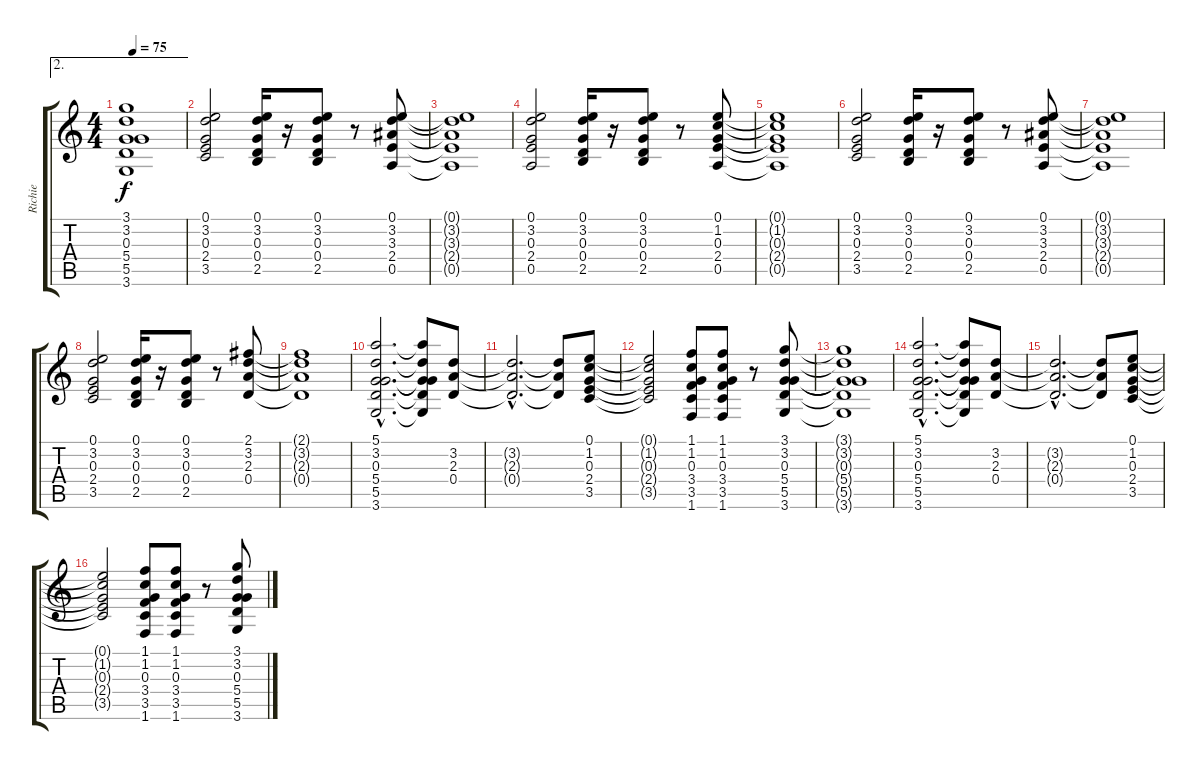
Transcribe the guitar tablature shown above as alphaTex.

\track ("Richie" "Richie") {instrument electricguitarclean}
\staff {score tabs}
\tuning (E4 B3 G3 D3 A2 E2) {hide}
\ae 2
\ts (4 4)
\tempo 75
\clef g2
\ks c
(3.1{t} 3.2{t} 0.3{t} 5.4{t} 5.5{t} 3.6{t}).1{dy f} |
(0.1 3.2 0.3 2.4 3.5).2 (0.1 3.2 0.3 0.4 2.5).16 r.16 (0.1 3.2 0.3 0.4 2.5).8 r.8 (0.1 3.2 3.3 2.4 0.5).8 |
(0.1{t} 3.2{t} 3.3{t} 2.4{t} 0.5{t}).1 |
(0.1 3.2 0.3 2.4 0.5).2 (0.1 3.2 0.3 0.4 2.5).16 r.16 (0.1 3.2 0.3 0.4 2.5).8 r.8 (0.1 1.2 0.3 2.4 0.5).8 |
(0.1{t} 1.2{t} 0.3{t} 2.4{t} 0.5{t}).1 |
(0.1 3.2 0.3 2.4 3.5).2 (0.1 3.2 0.3 0.4 2.5).16 r.16 (0.1 3.2 0.3 0.4 2.5).8 r.8 (0.1 3.2 3.3 2.4 0.5).8 |
(0.1{t} 3.2{t} 3.3{t} 2.4{t} 0.5{t}).1 |
(0.1 3.2 0.3 2.4 3.5).2 (0.1 3.2 0.3 0.4 2.5).16 r.16 (0.1 3.2 0.3 0.4 2.5).8 r.8 (2.1 3.2 2.3 0.4).8 |
(2.1{t} 3.2{t} 2.3{t} 0.4{t}).1 |
(5.1{hac} 3.2{hac} 0.3{hac} 5.4{hac} 5.5{hac} 3.6{hac}).2{d} (5.1{t} 3.2{t} 0.3{t} 5.4{t} 5.5{t} 3.6{t}).8 (3.2 2.3 0.4).8 |
(3.2{hac t} 2.3{hac t} 0.4{hac t}).2{d} (3.2{t} 2.3{t} 0.4{t}).8 (0.1 1.2 0.3 2.4 3.5).8 |
(0.1{t} 1.2{t} 0.3{t} 2.4{t} 3.5{t}).2 (1.1 1.2 0.3 3.4 3.5 1.6).8 (1.1 1.2 0.3 3.4 3.5 1.6).8 r.8 (3.1 3.2 0.3 5.4 5.5 3.6).8 |
(3.1{t} 3.2{t} 0.3{t} 5.4{t} 5.5{t} 3.6{t}).1 |
(5.1{hac} 3.2{hac} 0.3{hac} 5.4{hac} 5.5{hac} 3.6{hac}).2{d} (5.1{t} 3.2{t} 0.3{t} 5.4{t} 5.5{t} 3.6{t}).8 (3.2 2.3 0.4).8 |
(3.2{hac t} 2.3{hac t} 0.4{hac t}).2{d} (3.2{t} 2.3{t} 0.4{t}).8 (0.1 1.2 0.3 2.4 3.5).8 |
(0.1{t} 1.2{t} 0.3{t} 2.4{t} 3.5{t}).2 (1.1 1.2 0.3 3.4 3.5 1.6).8 (1.1 1.2 0.3 3.4 3.5 1.6).8 r.8 (3.1 3.2 0.3 5.4 5.5 3.6).8
